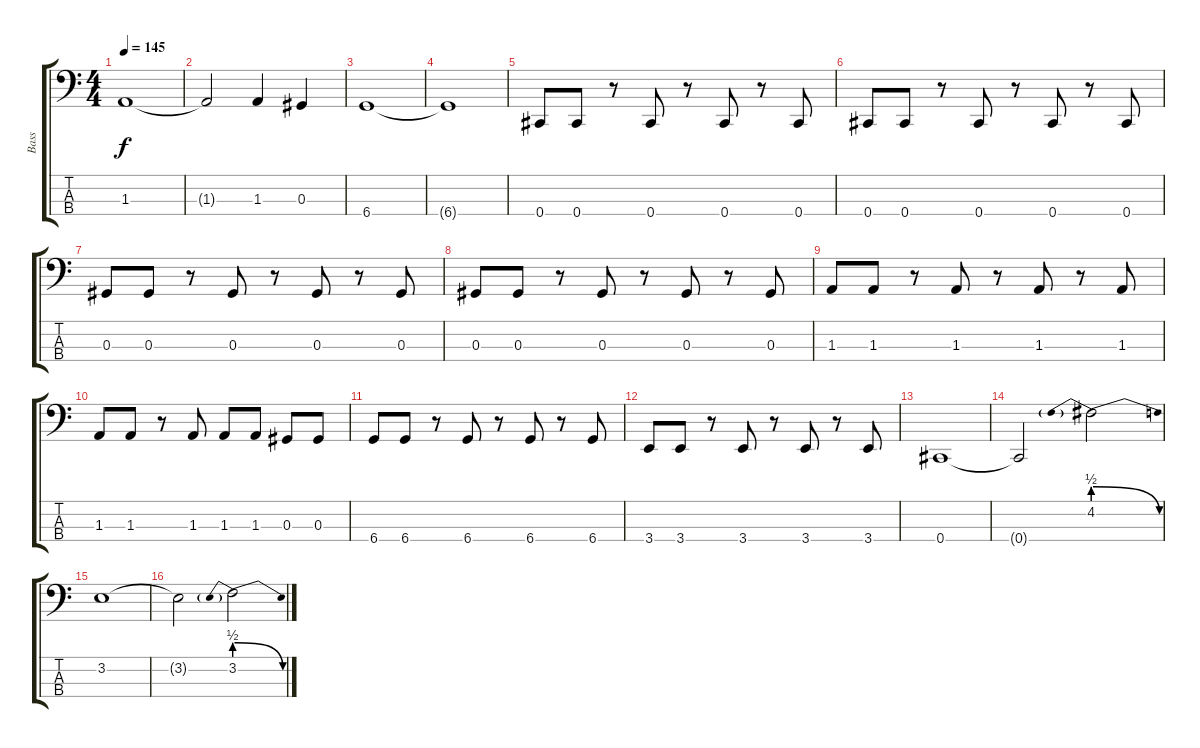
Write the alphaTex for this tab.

\track ("Bass" "Bass") {instrument electricbasspick}
\staff {score tabs}
\tuning (Gb2 Db2 Ab1 Db1) {hide}
\ts (4 4)
\tempo 145
\clef f4
\ks c
1.3.1{dy f} |
1.3{t}.2 1.3.4 0.3.4 |
6.4.1 |
6.4{t}.1 |
0.4.8 0.4.8 r.8 0.4.8 r.8 0.4.8 r.8 0.4.8 |
0.4.8 0.4.8 r.8 0.4.8 r.8 0.4.8 r.8 0.4.8 |
0.3.8 0.3.8 r.8 0.3.8 r.8 0.3.8 r.8 0.3.8 |
0.3.8 0.3.8 r.8 0.3.8 r.8 0.3.8 r.8 0.3.8 |
1.3.8 1.3.8 r.8 1.3.8 r.8 1.3.8 r.8 1.3.8 |
1.3.8 1.3.8 r.8 1.3.8 1.3.8 1.3.8 0.3.8 0.3.8 |
6.4.8 6.4.8 r.8 6.4.8 r.8 6.4.8 r.8 6.4.8 |
3.4.8 3.4.8 r.8 3.4.8 r.8 3.4.8 r.8 3.4.8 |
0.4.1 |
0.4{t}.2 4.2{be (prebendrelease 0 2 60 0)}.2 |
3.2.1 |
3.2{t}.2 3.2{be (prebendrelease 0 2 60 0)}.2
